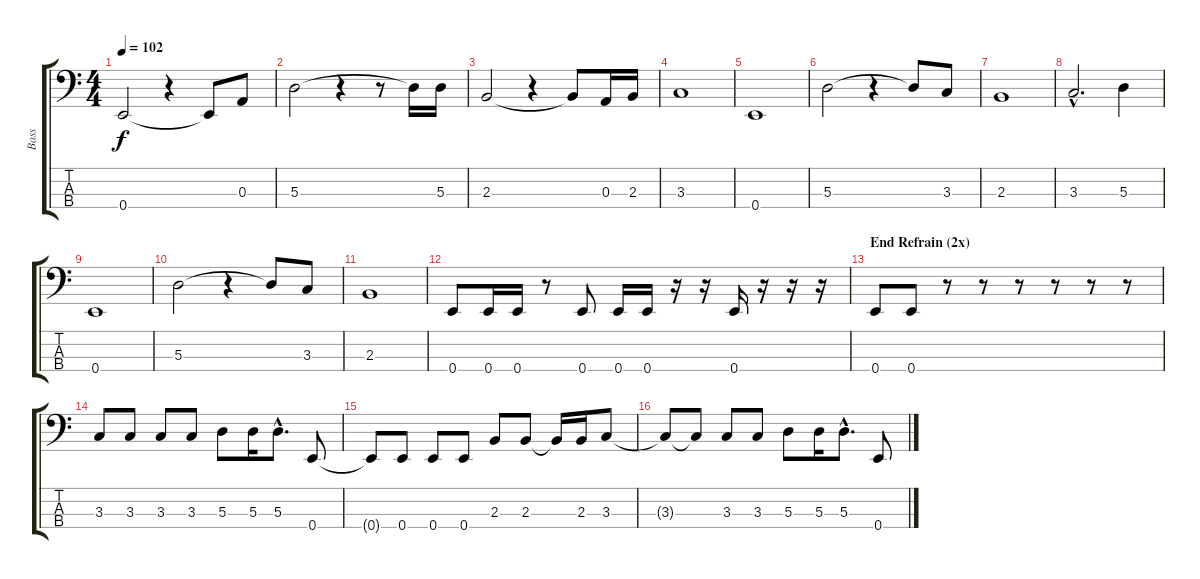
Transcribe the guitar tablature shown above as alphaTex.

\track ("Bass" "Bass") {instrument electricbassfinger}
\staff {score tabs}
\tuning (G2 D2 A1 E1) {hide}
\ts (4 4)
\tempo 102
\clef f4
\ks c
0.4.2{dy f} r.4 0.4{t}.8 0.3.8 |
5.3.2 r.4 r.8 5.3{t}.16 5.3.16 |
2.3.2 r.4 2.3{t}.8 0.3.16 2.3.16 |
3.3.1 |
0.4.1 |
5.3.2 r.4 5.3{t}.8 3.3.8 |
2.3.1 |
3.3{hac}.2{d} 5.3.4 |
0.4.1 |
5.3.2 r.4 5.3{t}.8 3.3.8 |
2.3.1 |
0.4.8{volume 8} 0.4.16 0.4.16 r.8 0.4.8 0.4.16 0.4.16 r.16 r.16 0.4.16 r.16 r.16 r.16 |
\section ("" "End Refrain (2x)")
0.4.8{volume 16} 0.4.8 r.8 r.8 r.8 r.8 r.8 r.8 |
3.3.8 3.3.8 3.3.8 3.3.8 5.3.8 5.3.16 5.3{hac}.8{d} 0.4.8 |
0.4{t}.8 0.4.8 0.4.8 0.4.8 2.3.8 2.3.8 2.3{t}.16 2.3.16 3.3.8 |
3.3{t}.8 3.3{t}.8 3.3.8 3.3.8 5.3.8 5.3.16 5.3{hac}.8{d} 0.4.8
